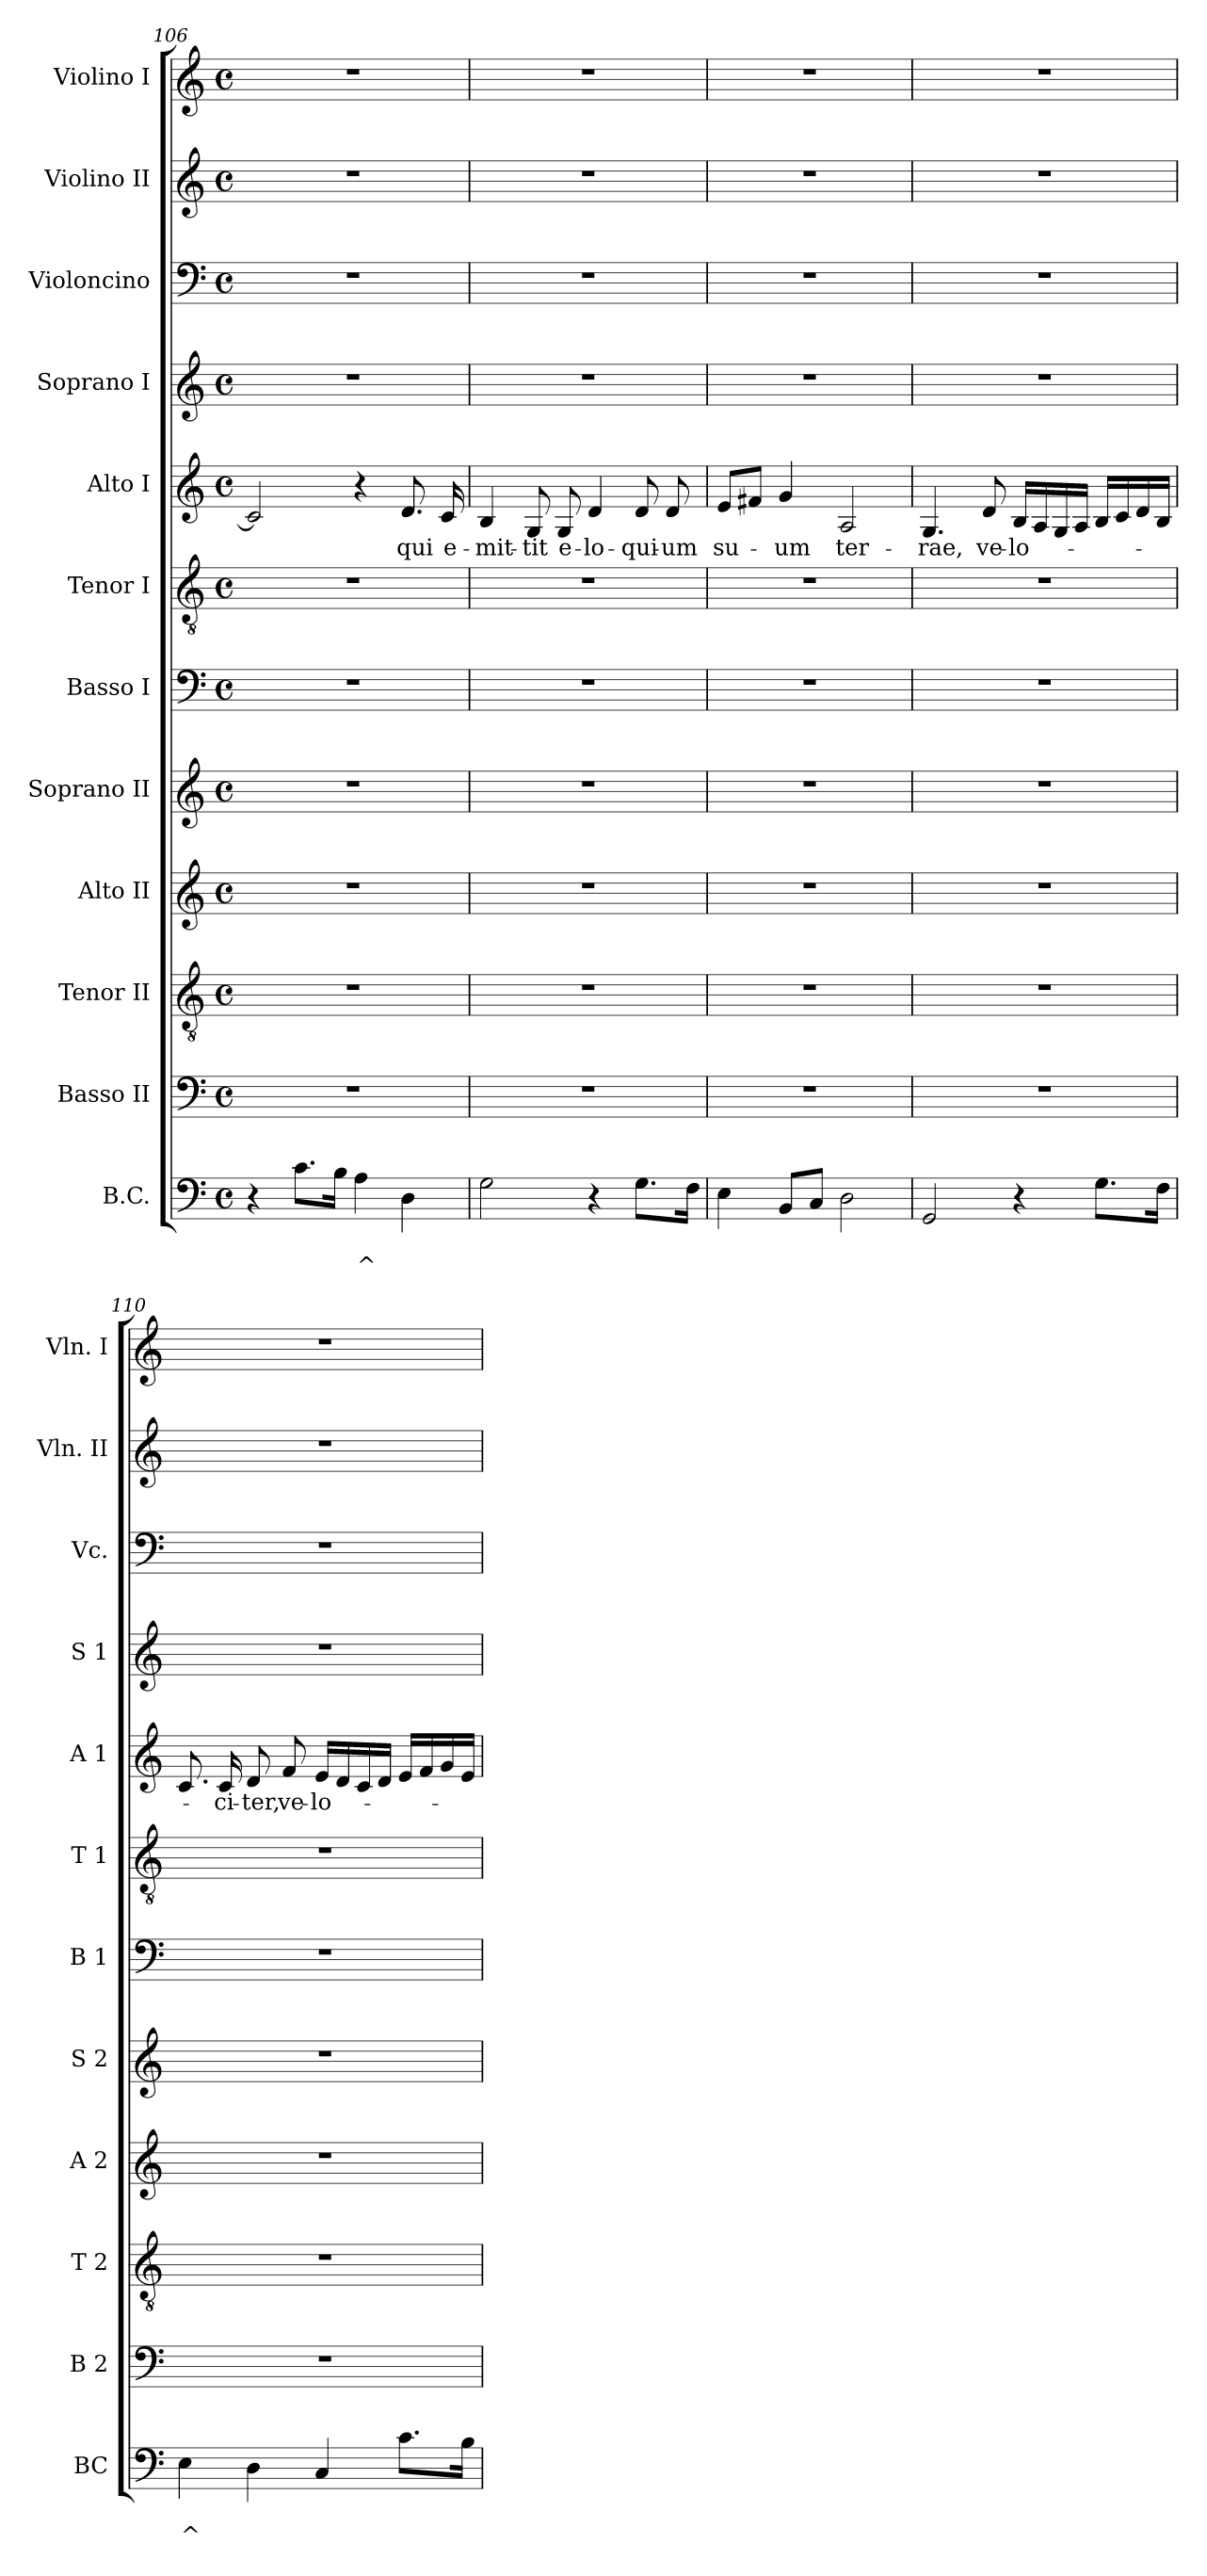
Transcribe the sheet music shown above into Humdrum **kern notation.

**kern	**text	**text	**kern	**kern	**kern	**kern	**kern	**kern	**kern	**text	**kern	**kern	**kern	**kern
*part12	*part12	*part12	*part11	*part10	*part9	*part8	*part7	*part6	*part5	*part5	*part4	*part3	*part2	*part1
*staff12	*staff12	*staff12	*staff11	*staff10	*staff9	*staff8	*staff7	*staff6	*staff5	*staff5	*staff4	*staff3	*staff2	*staff1
*I"B.C.	*	*	*I"Basso II	*I"Tenor II	*I"Alto II	*I"Soprano II	*I"Basso I	*I"Tenor I	*I"Alto I	*	*I"Soprano I	*I"Violoncino	*I"Violino II	*I"Violino I
*I'BC	*	*	*I'B 2	*I'T 2	*I'A 2	*I'S 2	*I'B 1	*I'T 1	*I'A 1	*	*I'S 1	*I'Vc.	*I'Vln. II	*I'Vln. I
*clefF4	*	*	*clefF4	*clefGv2	*clefG2	*clefG2	*clefF4	*clefGv2	*clefG2	*	*clefG2	*clefF4	*clefG2	*clefG2
*k[]	*	*	*k[]	*k[]	*k[]	*k[]	*k[]	*k[]	*k[]	*	*k[]	*k[]	*k[]	*k[]
*C:	*	*	*C:	*C:	*C:	*C:	*C:	*C:	*C:	*	*C:	*C:	*C:	*C:
*M4/4	*	*	*M4/4	*M4/4	*M4/4	*M4/4	*M4/4	*M4/4	*M4/4	*	*M4/4	*M4/4	*M4/4	*M4/4
*met(c)	*	*	*met(c)	*met(c)	*met(c)	*met(c)	*met(c)	*met(c)	*met(c)	*	*met(c)	*met(c)	*met(c)	*met(c)
=106	=106	=106	=106	=106	=106	=106	=106	=106	=106	=106	=106	=106	=106	=106
4r	.	.	1r	1r	1r	1r	1r	1r	2c/]	.	1r	1r	1r	1r
8.c\L	.	.	.	.	.	.	.	.	.	.	.	.	.	.
16B\Jk	.	.	.	.	.	.	.	.	.	.	.	.	.	.
!	!	!LO:LY:b	!	!	!	!	!	!	!	!	!	!	!	!
4A\	.	^	.	.	.	.	.	.	4r	.	.	.	.	.
!	!	!	!	!	!	!	!	!	!	!LO:LY:b	!	!	!	!
4D\	.	.	.	.	.	.	.	.	8.d/	qui	.	.	.	.
!	!	!	!	!	!	!	!	!	!	!LO:LY:b	!	!	!	!
.	.	.	.	.	.	.	.	.	16c/	e-	.	.	.	.
=107	=107	=107	=107	=107	=107	=107	=107	=107	=107	=107	=107	=107	=107	=107
!	!	!	!	!	!	!	!	!	!	!LO:LY:b	!	!	!	!
2G\	.	.	1r	1r	1r	1r	1r	1r	4B/	-mit-	1r	1r	1r	1r
!	!	!	!	!	!	!	!	!	!	!LO:LY:b	!	!	!	!
.	.	.	.	.	.	.	.	.	8G/	-tit	.	.	.	.
!	!	!	!	!	!	!	!	!	!	!LO:LY:b	!	!	!	!
.	.	.	.	.	.	.	.	.	8G/	e-	.	.	.	.
!	!	!	!	!	!	!	!	!	!	!LO:LY:b	!	!	!	!
4r	.	.	.	.	.	.	.	.	4d/	-lo-	.	.	.	.
!	!	!	!	!	!	!	!	!	!	!LO:LY:b	!	!	!	!
8.G\L	.	.	.	.	.	.	.	.	8d/	-qui-	.	.	.	.
!	!	!	!	!	!	!	!	!	!	!LO:LY:b	!	!	!	!
.	.	.	.	.	.	.	.	.	8d/	-um	.	.	.	.
16F\Jk	.	.	.	.	.	.	.	.	.	.	.	.	.	.
=108	=108	=108	=108	=108	=108	=108	=108	=108	=108	=108	=108	=108	=108	=108
!	!	!	!	!	!	!	!	!	!	!LO:LY:b	!	!	!	!
4E\	.	.	1r	1r	1r	1r	1r	1r	8e/L	su-	1r	1r	1r	1r
.	.	.	.	.	.	.	.	.	8f#X/J	.	.	.	.	.
!	!	!	!	!	!	!	!	!	!	!LO:LY:b	!	!	!	!
8BB/L	.	.	.	.	.	.	.	.	4g/	-um	.	.	.	.
8C/J	.	.	.	.	.	.	.	.	.	.	.	.	.	.
!	!	!	!	!	!	!	!	!	!	!LO:LY:b	!	!	!	!
2D\	.	.	.	.	.	.	.	.	2A/	ter-	.	.	.	.
=109	=109	=109	=109	=109	=109	=109	=109	=109	=109	=109	=109	=109	=109	=109
!	!	!	!	!	!	!	!	!	!	!LO:LY:b	!	!	!	!
2GG/	.	.	1r	1r	1r	1r	1r	1r	4.G/	-rae,	1r	1r	1r	1r
!	!	!	!	!	!	!	!	!	!	!LO:LY:b	!	!	!	!
.	.	.	.	.	.	.	.	.	8d/	ve-	.	.	.	.
!	!	!	!	!	!	!	!	!	!	!LO:LY:b	!	!	!	!
4r	.	.	.	.	.	.	.	.	16B/LL	-lo-	.	.	.	.
.	.	.	.	.	.	.	.	.	16A/	.	.	.	.	.
.	.	.	.	.	.	.	.	.	16G/	.	.	.	.	.
.	.	.	.	.	.	.	.	.	16A/JJ	.	.	.	.	.
8.G\L	.	.	.	.	.	.	.	.	16B/LL	.	.	.	.	.
.	.	.	.	.	.	.	.	.	16c/	.	.	.	.	.
.	.	.	.	.	.	.	.	.	16d/	.	.	.	.	.
16F\Jk	.	.	.	.	.	.	.	.	16B/JJ	.	.	.	.	.
!!LO:PB:g=z
=110	=110	=110	=110	=110	=110	=110	=110	=110	=110	=110	=110	=110	=110	=110
!	!	!LO:LY:b	!	!	!	!	!	!	!	!	!	!	!	!
4E\	.	^	1r	1r	1r	1r	1r	1r	8.c/	.	1r	1r	1r	1r
!	!	!	!	!	!	!	!	!	!	!LO:LY:b	!	!	!	!
.	.	.	.	.	.	.	.	.	16c/	-ci-	.	.	.	.
!	!	!	!	!	!	!	!	!	!	!LO:LY:b	!	!	!	!
4D\	.	.	.	.	.	.	.	.	8d/	-ter,	.	.	.	.
!	!	!	!	!	!	!	!	!	!	!LO:LY:b	!	!	!	!
.	.	.	.	.	.	.	.	.	8f/	ve-	.	.	.	.
!	!	!	!	!	!	!	!	!	!	!LO:LY:b	!	!	!	!
4C/	.	.	.	.	.	.	.	.	16e/LL	-lo-	.	.	.	.
.	.	.	.	.	.	.	.	.	16d/	.	.	.	.	.
.	.	.	.	.	.	.	.	.	16c/	.	.	.	.	.
.	.	.	.	.	.	.	.	.	16d/JJ	.	.	.	.	.
8.c\L	.	.	.	.	.	.	.	.	16e/LL	.	.	.	.	.
.	.	.	.	.	.	.	.	.	16f/	.	.	.	.	.
.	.	.	.	.	.	.	.	.	16g/	.	.	.	.	.
16B\Jk	.	.	.	.	.	.	.	.	16e/JJ	.	.	.	.	.
=	=	=	=	=	=	=	=	=	=	=	=	=	=	=
*-	*-	*-	*-	*-	*-	*-	*-	*-	*-	*-	*-	*-	*-	*-
